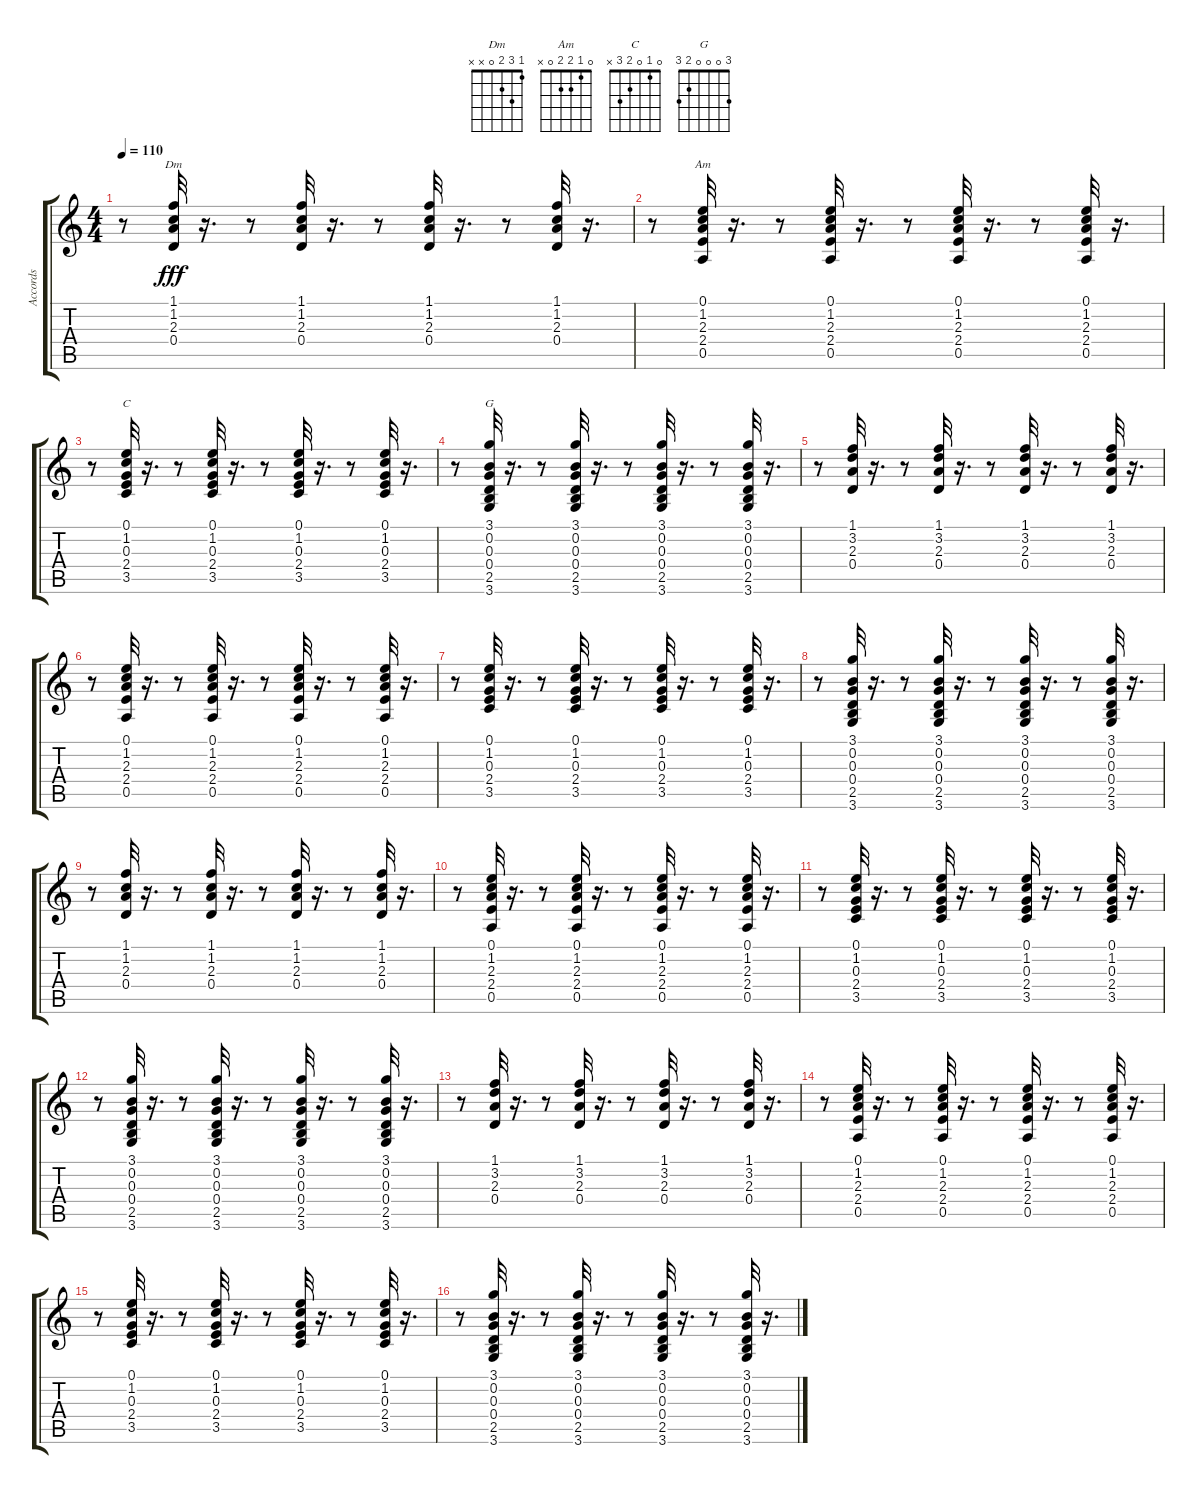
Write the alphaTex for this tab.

\track ("Accords" "Accords") {instrument acousticguitarsteel}
\staff {score tabs}
\tuning (E4 B3 G3 D3 A2 E2) {hide}
\chord ("Dm" 1 3 2 0 x x)
\chord ("Am" 0 1 2 2 0 x)
\chord ("C" 0 1 0 2 3 x)
\chord ("G" 3 0 0 0 2 3)
\ts (4 4)
\tempo 110
\clef g2
\ks c
r.8{dy fff} (1.1 1.2 2.3 0.4).32{ch "Dm"} r.16{d} r.8 (1.1 1.2 2.3 0.4).32 r.16{d} r.8 (1.1 1.2 2.3 0.4).32 r.16{d} r.8 (1.1 1.2 2.3 0.4).32 r.16{d} |
r.8 (0.1 1.2 2.3 2.4 0.5).32{ch "Am"} r.16{d} r.8 (0.1 1.2 2.3 2.4 0.5).32 r.16{d} r.8 (0.1 1.2 2.3 2.4 0.5).32 r.16{d} r.8 (0.1 1.2 2.3 2.4 0.5).32 r.16{d} |
r.8 (0.1 1.2 0.3 2.4 3.5).32{ch "C"} r.16{d} r.8 (0.1 1.2 0.3 2.4 3.5).32 r.16{d} r.8 (0.1 1.2 0.3 2.4 3.5).32 r.16{d} r.8 (0.1 1.2 0.3 2.4 3.5).32 r.16{d} |
r.8 (3.1 0.2 0.3 0.4 2.5 3.6).32{ch "G"} r.16{d} r.8 (3.1 0.2 0.3 0.4 2.5 3.6).32 r.16{d} r.8 (3.1 0.2 0.3 0.4 2.5 3.6).32 r.16{d} r.8 (3.1 0.2 0.3 0.4 2.5 3.6).32 r.16{d} |
r.8 (1.1 3.2 2.3 0.4).32 r.16{d} r.8 (1.1 3.2 2.3 0.4).32 r.16{d} r.8 (1.1 3.2 2.3 0.4).32 r.16{d} r.8 (1.1 3.2 2.3 0.4).32 r.16{d} |
r.8 (0.1 1.2 2.3 2.4 0.5).32 r.16{d} r.8 (0.1 1.2 2.3 2.4 0.5).32 r.16{d} r.8 (0.1 1.2 2.3 2.4 0.5).32 r.16{d} r.8 (0.1 1.2 2.3 2.4 0.5).32 r.16{d} |
r.8 (0.1 1.2 0.3 2.4 3.5).32 r.16{d} r.8 (0.1 1.2 0.3 2.4 3.5).32 r.16{d} r.8 (0.1 1.2 0.3 2.4 3.5).32 r.16{d} r.8 (0.1 1.2 0.3 2.4 3.5).32 r.16{d} |
r.8 (3.1 0.2 0.3 0.4 2.5 3.6).32 r.16{d} r.8 (3.1 0.2 0.3 0.4 2.5 3.6).32 r.16{d} r.8 (3.1 0.2 0.3 0.4 2.5 3.6).32 r.16{d} r.8 (3.1 0.2 0.3 0.4 2.5 3.6).32 r.16{d} |
r.8 (1.1 1.2 2.3 0.4).32 r.16{d} r.8 (1.1 1.2 2.3 0.4).32 r.16{d} r.8 (1.1 1.2 2.3 0.4).32 r.16{d} r.8 (1.1 1.2 2.3 0.4).32 r.16{d} |
r.8 (0.1 1.2 2.3 2.4 0.5).32 r.16{d} r.8 (0.1 1.2 2.3 2.4 0.5).32 r.16{d} r.8 (0.1 1.2 2.3 2.4 0.5).32 r.16{d} r.8 (0.1 1.2 2.3 2.4 0.5).32 r.16{d} |
r.8 (0.1 1.2 0.3 2.4 3.5).32 r.16{d} r.8 (0.1 1.2 0.3 2.4 3.5).32 r.16{d} r.8 (0.1 1.2 0.3 2.4 3.5).32 r.16{d} r.8 (0.1 1.2 0.3 2.4 3.5).32 r.16{d} |
r.8 (3.1 0.2 0.3 0.4 2.5 3.6).32 r.16{d} r.8 (3.1 0.2 0.3 0.4 2.5 3.6).32 r.16{d} r.8 (3.1 0.2 0.3 0.4 2.5 3.6).32 r.16{d} r.8 (3.1 0.2 0.3 0.4 2.5 3.6).32 r.16{d} |
r.8 (1.1 3.2 2.3 0.4).32 r.16{d} r.8 (1.1 3.2 2.3 0.4).32 r.16{d} r.8 (1.1 3.2 2.3 0.4).32 r.16{d} r.8 (1.1 3.2 2.3 0.4).32 r.16{d} |
r.8 (0.1 1.2 2.3 2.4 0.5).32 r.16{d} r.8 (0.1 1.2 2.3 2.4 0.5).32 r.16{d} r.8 (0.1 1.2 2.3 2.4 0.5).32 r.16{d} r.8 (0.1 1.2 2.3 2.4 0.5).32 r.16{d} |
r.8 (0.1 1.2 0.3 2.4 3.5).32 r.16{d} r.8 (0.1 1.2 0.3 2.4 3.5).32 r.16{d} r.8 (0.1 1.2 0.3 2.4 3.5).32 r.16{d} r.8 (0.1 1.2 0.3 2.4 3.5).32 r.16{d} |
r.8 (3.1 0.2 0.3 0.4 2.5 3.6).32 r.16{d} r.8 (3.1 0.2 0.3 0.4 2.5 3.6).32 r.16{d} r.8 (3.1 0.2 0.3 0.4 2.5 3.6).32 r.16{d} r.8 (3.1 0.2 0.3 0.4 2.5 3.6).32 r.16{d}
